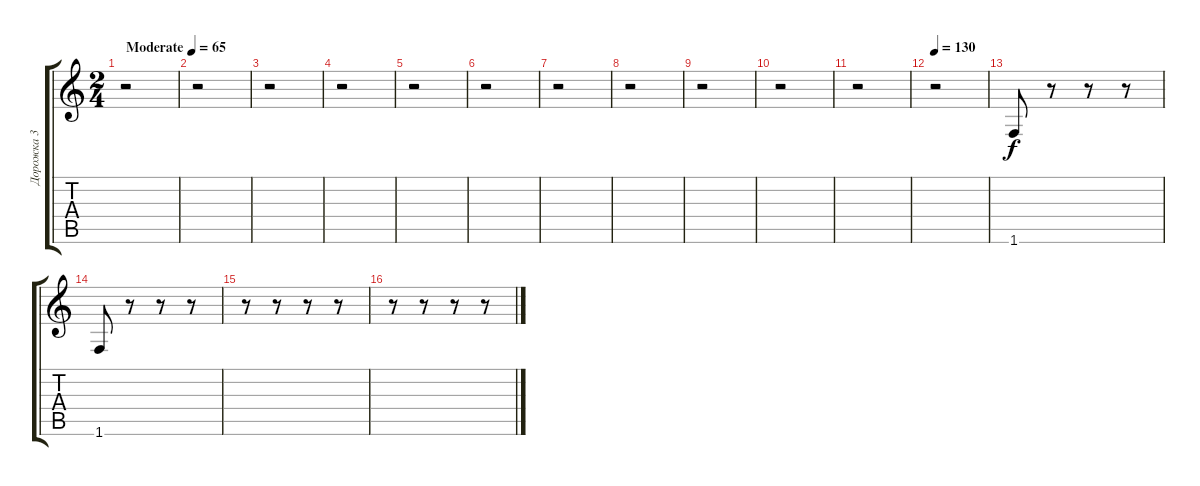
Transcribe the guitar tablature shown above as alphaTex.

\track ("Дорожка 3" "Дорожка 3") {instrument contrabass}
\staff {score tabs}
\tuning (E4 B3 G3 D3 A2 E2) {hide}
\ts (2 4)
\tempo (65 "Moderate")
\clef g2
\ks c
r.2{dy f instrument contrabass} |
r.2 |
r.2 |
r.2 |
r.2 |
r.2 |
r.2 |
r.2 |
r.2 |
r.2 |
r.2 |
\tempo 130
r.2 |
1.6.8 r.8 r.8 r.8 |
1.6.8 r.8 r.8 r.8 |
r.8 r.8 r.8 r.8 |
r.8 r.8 r.8 r.8
